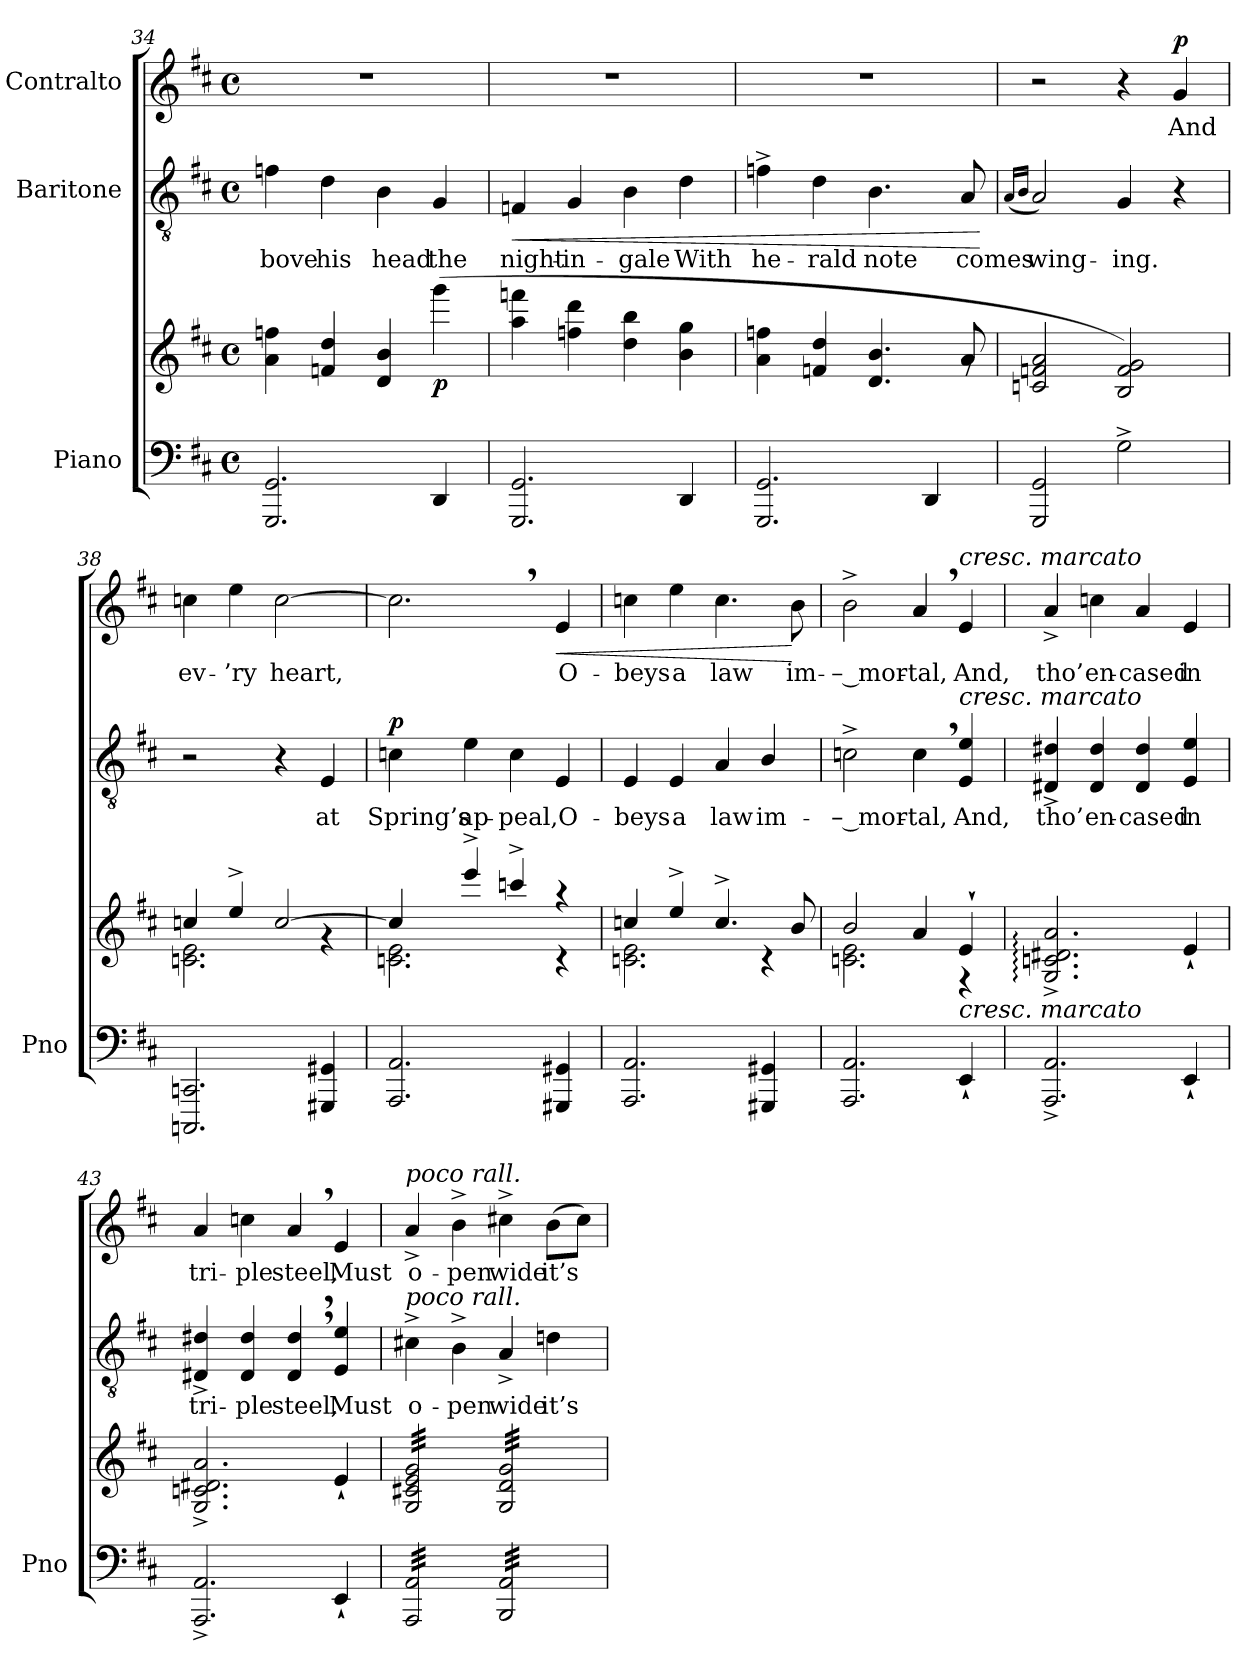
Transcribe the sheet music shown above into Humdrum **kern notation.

**kern	**kern	**dynam	**kern	**text	**dynam	**kern	**text	**dynam
*part3	*part3	*part3	*part2	*part2	*part2	*part1	*part1	*part1
*staff4	*staff3	*staff3/4	*staff2	*staff2	*staff2	*staff1	*staff1	*staff1
*I"Piano	*	*	*I"Baritone	*	*	*I"Contralto	*	*
*I'Pno	*	*	*	*	*	*	*	*
*clefF4	*clefG2	*	*clefGv2	*	*	*clefG2	*	*
*k[f#c#]	*k[f#c#]	*	*k[f#c#]	*	*	*k[f#c#]	*	*
*M4/4	*M4/4	*	*M4/4	*	*	*M4/4	*	*
*met(c)	*met(c)	*	*met(c)	*	*	*met(c)	*	*
=34	=34	=34	=34	=34	=34	=34	=34	=34
!	!	!	!	!LO:LY:b	!	!	!	!
2.GGG/ 2.GG/	4a\ 4ffn\	.	4fn\	-bove	.	1r	.	.
!	!	!	!	!LO:LY:b	!	!	!	!
.	4fn/ 4dd/	.	4d\	his	.	.	.	.
!	!	!	!	!LO:LY:b	!	!	!	!
.	4d/ 4b/	.	4B\	head	.	.	.	.
!	!	!LO:DY:b	!	!LO:LY:b	!	!	!	!
4DD/	(>4ggg\	p	4G/	the	.	.	.	.
!!LO:LB:g=z
=35	=35	=35	=35	=35	=35	=35	=35	=35
!	!	!	!	!LO:LY:b	!LO:HP:b	!	!	!
2.GGG/ 2.GG/	4aa\ 4fffn\	.	4Fn/	night-	<	1r	.	.
!	!	!	!	!LO:LY:b	!	!	!	!
.	4ffn\ 4ddd\	.	4G/	-in-	.	.	.	.
!	!	!	!	!LO:LY:b	!	!	!	!
.	4dd\ 4bb\	.	4B\	-gale	.	.	.	.
!	!	!	!	!LO:LY:b	!	!	!	!
4DD/	4b\ 4gg\	.	4d\	With	.	.	.	.
=36	=36	=36	=36	=36	=36	=36	=36	=36
*	*^	*	*	*	*	*	*	*
!	!	!	!	!	!LO:LY:b	!	!	!	!
2.GGG/ 2.GG/	4a\ 4ffn\	2..ryy	.	4fn^\	he-	.	1r	.	.
!	!	!	!	!	!LO:LY:b	!	!	!	!
.	4fn/ 4dd/	.	.	4d\	-rald	.	.	.	.
!	!	!	!	!	!LO:LY:b	!	!	!	!
.	4.d/ 4.b/	.	.	4.B\	note	.	.	.	.
4DD/	.	.	.	.	.	.	.	.	.
!	!	!	!	!	!LO:LY:b	!	!	!	!
.	8a/	8rg	.	8A/	comes	.	.	.	.
*	*v	*v	*	*	*	*	*	*	*
.	.	.	.	.	[	.	.	.
=37	=37	=37	=37	=37	=37	=37	=37	=37
.	.	.	(<16qA/LL	.	.	.	.	.
.	.	.	16qB/JJ	.	.	.	.	.
!	!	!	!	!LO:LY:b	!	!	!	!
2GGG/ 2GG/	2cn/ 2fn/ 2a/	.	2A/)	wing-	.	2r	.	.
!	!	!	!	!LO:LY:b	!	!	!	!
2G^\	2B/ 2f/ 2g/)	.	4G/	-ing.	.	4r	.	.
!	!	!	!	!	!	!	!LO:LY:b	!LO:DY:a
.	.	.	4r	.	.	4g/	And	p
!!LO:PB:g=z
=38	=38	=38	=38	=38	=38	=38	=38	=38
*	*^	*	*	*	*	*	*	*
!	!	!	!	!	!	!	!	!LO:LY:b	!
2.CCCn/ 2.CCn/	4ccn/	2.cn\ 2.e\	.	2r	.	.	4ccn\	ev-	.
!	!	!	!	!	!	!	!	!LO:LY:b	!
.	4ee^/	.	.	.	.	.	4ee\	-’ry	.
!	!	!	!	!	!	!	!	!LO:LY:b	!
.	[2cc/	.	.	4r	.	.	[2cc\	heart,	.
!	!	!	!	!	!LO:LY:b	!	!	!	!
4GGG#X/ 4GG#X/	.	4rg	.	4E/	at	.	.	.	.
=39	=39	=39	=39	=39	=39	=39	=39	=39	=39
!	!	!	!	!	!LO:LY:b	!LO:DY:a	!	!	!
2.AAA/ 2.AA/	4cc/]	2.cn\ 2.e\	.	4cn\	Spring’s	p	2.cc,\]	.	.
!	!	!	!	!	!LO:LY:b	!	!	!	!
.	4eee^/	.	.	4e\	ap-	.	.	.	.
!	!	!	!	!	!LO:LY:b	!	!	!	!
.	4cccn^/	.	.	4c\	-peal,	.	.	.	.
!	!	!	!	!	!LO:LY:b	!	!	!LO:LY:b	!LO:HP:b
4GGG#X/ 4GG#X/	4r	4r	.	4E/	-O-	.	4e/	-O-	<
=40	=40	=40	=40	=40	=40	=40	=40	=40	=40
!	!	!	!	!	!LO:LY:b	!	!	!LO:LY:b	!
2.AAA/ 2.AA/	4ccn/	2.cn\ 2.e\	.	4E/	-beys	.	4ccn\	-beys	.
!	!	!	!	!	!LO:LY:b	!	!	!LO:LY:b	!
.	4ee^/	.	.	4E/	a	.	4ee\	a	.
!	!	!	!	!	!LO:LY:b	!	!	!LO:LY:b	!
.	4.cc^/	.	.	4A/	law	.	4.cc\	law	.
!	!	!	!	!	!LO:LY:b	!	!	!	!
4GGG#X/ 4GG#X/	.	4r	.	4B/	im-	.	.	.	.
!	!	!	!	!	!	!	!	!LO:LY:b	!
.	8b/	.	.	.	.	.	8b\	im-	[
!!LO:LB:g=z
=41	=41	=41	=41	=41	=41	=41	=41	=41	=41
!	!	!	!	!	!LO:LY:b	!	!	!LO:LY:b	!
2.AAA/ 2.AA/	2b/	2.cn\ 2.e\	.	2cn^\	-– mor-	.	2b^\	-– mor-	.
!	!	!	!	!	!LO:LY:b	!	!	!LO:LY:b	!
.	4a/	.	.	4c,\	-tal,	.	4a,/	-tal,	.
!	!	!	!	!	!	!	!LO:TX:a:i:t=cresc. marcato	!	!
!	!	!	!	!LO:TX:a:i:t=cresc. marcato	!	!	!	!	!
!	!LO:TX:b:i:t=cresc. marcato	!	!	!	!	!	!	!	!
!	!	!	!	!	!LO:LY:b	!	!	!LO:LY:b	!
4EE`/	4e`/	4r	.	4E/ 4e/	And,	.	4e/	And,	.
=42	=42	=42	=42	=42	=42	=42	=42	=42	=42
!	!	!	!	!	!LO:LY:b	!	!	!LO:LY:b	!
*	*v	*v	*	*	*	*	*	*	*
2.AAA/^ 2.AA/^	2.G/:^ 2.cn/:^ 2.d#X/:^ 2.a/:^	.	4D#X/^ 4d#X/^	tho’	.	4a^/	tho’	.
!	!	!	!	!LO:LY:b	!	!	!LO:LY:b	!
.	.	.	4D#/ 4d#/	en-	.	4ccn\	en-	.
!	!	!	!	!LO:LY:b	!	!	!LO:LY:b	!
.	.	.	4D#/ 4d#/	-cased	.	4a/	-cased	.
!	!	!	!	!LO:LY:b	!	!	!LO:LY:b	!
4EE`/	4e`/	.	4E/ 4e/	in	.	4e/	in	.
=43	=43	=43	=43	=43	=43	=43	=43	=43
!	!	!	!	!LO:LY:b	!	!	!LO:LY:b	!
2.AAA/^ 2.AA/^	2.G/^ 2.cn/^ 2.d#X/^ 2.a/^	.	4D#X/^ 4d#X/^	tri-	.	4a/	tri-	.
!	!	!	!	!LO:LY:b	!	!	!LO:LY:b	!
.	.	.	4D#/ 4d#/	-ple	.	4ccn\	-ple	.
!	!	!	!	!LO:LY:b	!	!	!LO:LY:b	!
.	.	.	4D#/, 4d#/,	steel,	.	4a,/	steel,	.
!	!	!	!	!LO:LY:b	!	!	!LO:LY:b	!
4EE`/	4e`/	.	4E/ 4e/	Must	.	4e/	Must	.
!!LO:LB:g=z
=44	=44	=44	=44	=44	=44	=44	=44	=44
!	!	!	!	!	!	!LO:TX:a:i:t=poco rall.	!	!
!	!	!	!LO:TX:a:i:t=poco rall.	!	!	!	!	!
!	!LO:TX:b:i:t=poco rall.	!	!	!	!	!	!	!
!	!	!	!	!LO:LY:b	!	!	!LO:LY:b	!
*tremolo	*	*	*	*	*	*	*	*
*	*tremolo	*	*	*	*	*	*	*
32AAA/ 32AA/LLL	32G/ 32c#X/ 32e/ 32g/LLL	.	4c#X^\	o-	.	4a^/	o-	.
32AAA/ 32AA/	32G/ 32c#X/ 32e/ 32g/	.	.	.	.	.	.	.
32AAA/ 32AA/	32G/ 32c#X/ 32e/ 32g/	.	.	.	.	.	.	.
32AAA/ 32AA/	32G/ 32c#X/ 32e/ 32g/	.	.	.	.	.	.	.
32AAA/ 32AA/	32G/ 32c#X/ 32e/ 32g/	.	.	.	.	.	.	.
32AAA/ 32AA/	32G/ 32c#X/ 32e/ 32g/	.	.	.	.	.	.	.
32AAA/ 32AA/	32G/ 32c#X/ 32e/ 32g/	.	.	.	.	.	.	.
32AAA/ 32AA/	32G/ 32c#X/ 32e/ 32g/	.	.	.	.	.	.	.
!	!	!	!	!LO:LY:b	!	!	!LO:LY:b	!
32AAA/ 32AA/	32G/ 32c#X/ 32e/ 32g/	.	4B^\	-pen	.	4b^\	-pen	.
32AAA/ 32AA/	32G/ 32c#X/ 32e/ 32g/	.	.	.	.	.	.	.
32AAA/ 32AA/	32G/ 32c#X/ 32e/ 32g/	.	.	.	.	.	.	.
32AAA/ 32AA/	32G/ 32c#X/ 32e/ 32g/	.	.	.	.	.	.	.
32AAA/ 32AA/	32G/ 32c#X/ 32e/ 32g/	.	.	.	.	.	.	.
32AAA/ 32AA/	32G/ 32c#X/ 32e/ 32g/	.	.	.	.	.	.	.
32AAA/ 32AA/	32G/ 32c#X/ 32e/ 32g/	.	.	.	.	.	.	.
32AAA/ 32AA/JJJ	32G/ 32c#X/ 32e/ 32g/JJJ	.	.	.	.	.	.	.
!	!	!	!	!LO:LY:b	!	!	!LO:LY:b	!
32BBB/ 32AA/LLL	32G/ 32d/ 32g/LLL	.	4A^/	wide	.	4cc#X^\	wide	.
32BBB/ 32AA/	32G/ 32d/ 32g/	.	.	.	.	.	.	.
32BBB/ 32AA/	32G/ 32d/ 32g/	.	.	.	.	.	.	.
32BBB/ 32AA/	32G/ 32d/ 32g/	.	.	.	.	.	.	.
32BBB/ 32AA/	32G/ 32d/ 32g/	.	.	.	.	.	.	.
32BBB/ 32AA/	32G/ 32d/ 32g/	.	.	.	.	.	.	.
32BBB/ 32AA/	32G/ 32d/ 32g/	.	.	.	.	.	.	.
32BBB/ 32AA/	32G/ 32d/ 32g/	.	.	.	.	.	.	.
!	!	!	!	!LO:LY:b	!	!	!LO:LY:b	!
32BBB/ 32AA/	32G/ 32d/ 32g/	.	4dn\	it’s	.	(>8b\L	it’s	.
32BBB/ 32AA/	32G/ 32d/ 32g/	.	.	.	.	.	.	.
32BBB/ 32AA/	32G/ 32d/ 32g/	.	.	.	.	.	.	.
32BBB/ 32AA/	32G/ 32d/ 32g/	.	.	.	.	.	.	.
32BBB/ 32AA/	32G/ 32d/ 32g/	.	.	.	.	8cc#\J)	.	.
32BBB/ 32AA/	32G/ 32d/ 32g/	.	.	.	.	.	.	.
32BBB/ 32AA/	32G/ 32d/ 32g/	.	.	.	.	.	.	.
32BBB/ 32AA/JJJ	32G/ 32d/ 32g/JJJ	.	.	.	.	.	.	.
*	*Xtremolo	*	*	*	*	*	*	*
*Xtremolo	*	*	*	*	*	*	*	*
=	=	=	=	=	=	=	=	=
*-	*-	*-	*-	*-	*-	*-	*-	*-
